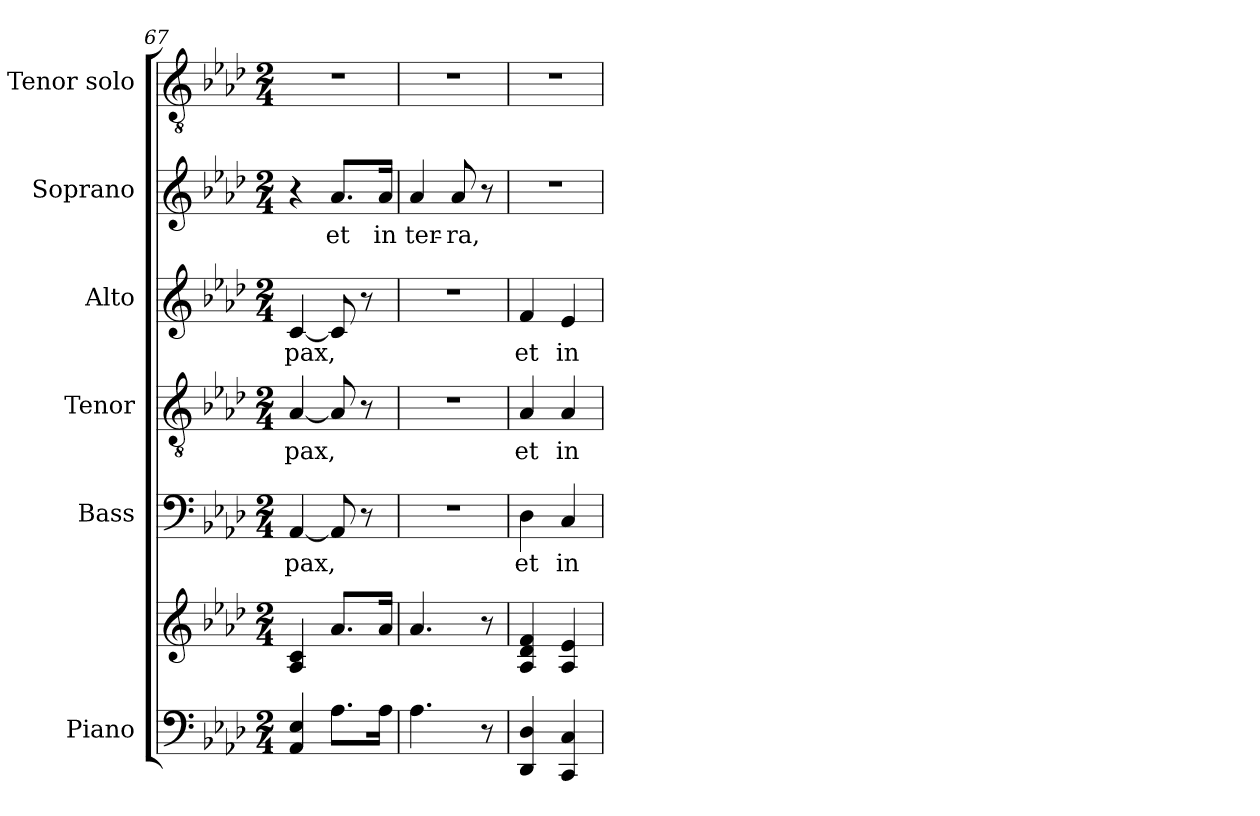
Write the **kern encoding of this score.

**kern	**kern	**kern	**text	**kern	**text	**kern	**text	**kern	**text	**kern
*part6	*part6	*part5	*part5	*part4	*part4	*part3	*part3	*part2	*part2	*part1
*staff7	*staff6	*staff5	*staff5	*staff4	*staff4	*staff3	*staff3	*staff2	*staff2	*staff1
*I"Piano	*	*I"Bass	*	*I"Tenor	*	*I"Alto	*	*I"Soprano	*	*I"Tenor solo
*I'Pno.	*	*I'B.	*	*I'T.	*	*I'A.	*	*I'S.	*	*I'T.s
*clefF4	*clefG2	*clefF4	*	*clefGv2	*	*clefG2	*	*clefG2	*	*clefGv2
*k[b-e-a-d-]	*k[b-e-a-d-]	*k[b-e-a-d-]	*	*k[b-e-a-d-]	*	*k[b-e-a-d-]	*	*k[b-e-a-d-]	*	*k[b-e-a-d-]
*M2/4	*M2/4	*M2/4	*	*M2/4	*	*M2/4	*	*M2/4	*	*M2/4
=67	=67	=67	=67	=67	=67	=67	=67	=67	=67	=67
!	!	!	!LO:LY:b	!	!LO:LY:b	!	!LO:LY:b	!	!	!
4AA-/ 4E-/	4A-/ 4c/	[4AA-/	pax,	[4A-/	pax,	[4c/	pax,	4r	.	2r
!	!	!	!	!	!	!	!	!	!LO:LY:b	!
8.A-\L	8.a-/L	8AA-/]	.	8A-/]	.	8c/]	.	8.a-/L	et	.
.	.	8r	.	8r	.	8r	.	.	.	.
!	!	!	!	!	!	!	!	!	!LO:LY:b	!
16A-\Jk	16a-/Jk	.	.	.	.	.	.	16a-/Jk	in	.
=68	=68	=68	=68	=68	=68	=68	=68	=68	=68	=68
!	!	!	!	!	!	!	!	!	!LO:LY:b	!
4.A-\	4.a-/	2r	.	2r	.	2r	.	4a-/	ter-	2r
!	!	!	!	!	!	!	!	!	!LO:LY:b	!
.	.	.	.	.	.	.	.	8a-/	-ra,	.
8r	8r	.	.	.	.	.	.	8r	.	.
=69	=69	=69	=69	=69	=69	=69	=69	=69	=69	=69
!	!	!	!LO:LY:b	!	!LO:LY:b	!	!LO:LY:b	!	!	!
4DD-/ 4D-/	4A-/ 4d-/ 4f/	4D-\	et	4A-/	et	4f/	et	2r	.	2r
!	!	!	!LO:LY:b	!	!LO:LY:b	!	!LO:LY:b	!	!	!
4CC/ 4C/	4A-/ 4e-/	4C/	in	4A-/	in	4e-/	in	.	.	.
=	=	=	=	=	=	=	=	=	=	=
*-	*-	*-	*-	*-	*-	*-	*-	*-	*-	*-
